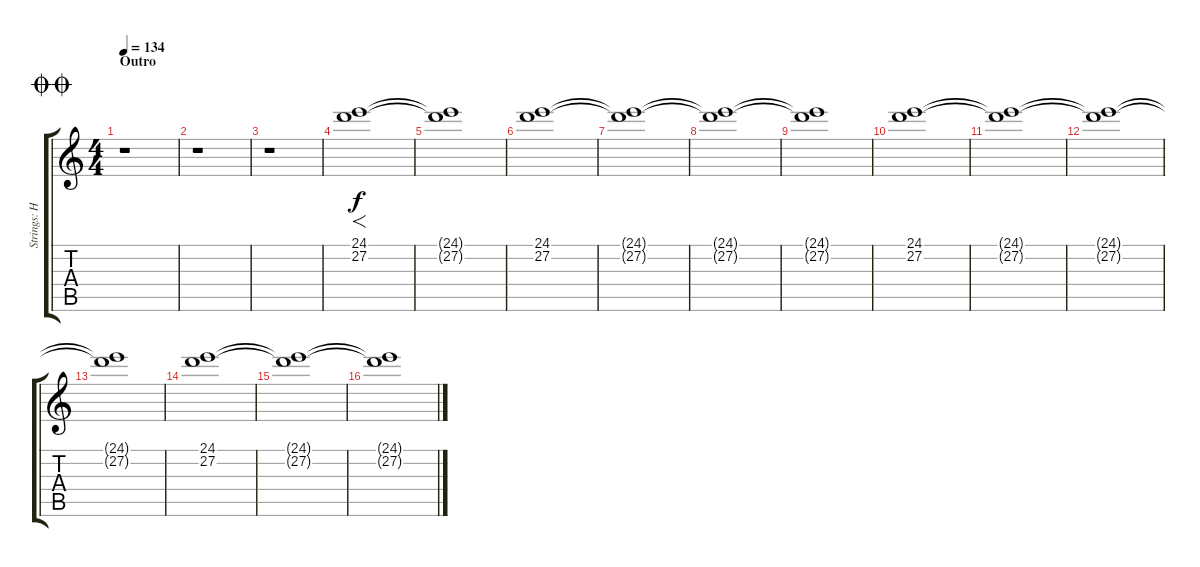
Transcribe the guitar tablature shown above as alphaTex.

\track ("Strings: Holly" "Strings: H") {instrument stringensemble1}
\staff {score tabs}
\tuning (E4 B3 G3 D3 A2 E2) {hide}
\ts (4 4)
\section ("" "Outro")
\jump doublecoda
\tempo 134
\clef g2
\ks c
r.1{dy mf} |
r.1 |
r.1 |
(24.1 27.2).1{f dy f instrument synthstrings1} |
(24.1{t} 27.2{t}).1 |
(24.1 27.2).1 |
(24.1{t} 27.2{t}).1 |
(24.1{t} 27.2{t}).1 |
(24.1{t} 27.2{t}).1 |
(24.1 27.2).1 |
(24.1{t} 27.2{t}).1 |
(24.1{t} 27.2{t}).1 |
(24.1{t} 27.2{t}).1 |
(24.1 27.2).1 |
(24.1{t} 27.2{t}).1 |
(24.1{t} 27.2{t}).1
